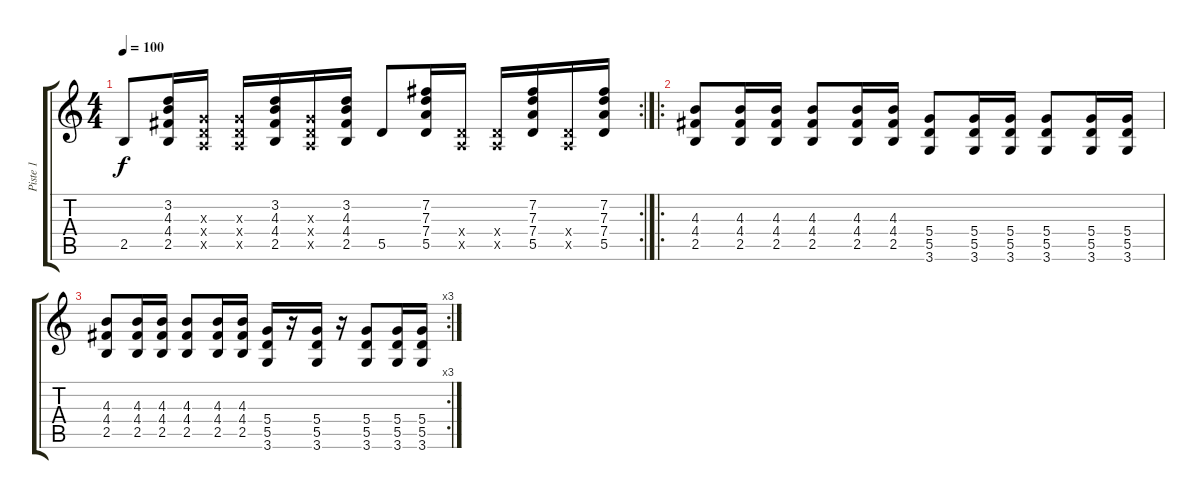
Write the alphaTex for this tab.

\track ("Piste 1" "Piste 1") {instrument electricguitarclean}
\staff {score tabs}
\tuning (E4 B3 G3 D3 A2 E2) {hide}
\rc 2
\ts (4 4)
\tempo 100
\clef g2
\ks c
2.5.8{dy f} (3.2 4.3 4.4 2.5).16 (0.3{x} 0.4{x} 0.5{x}).16 (0.3{x} 0.4{x} 0.5{x}).16 (3.2 4.3 4.4 2.5).16 (0.3{x} 0.4{x} 0.5{x}).16 (3.2 4.3 4.4 2.5).16 5.5.8 (7.2 7.3 7.4 5.5).16 (0.4{x} 0.5{x}).16 (0.4{x} 0.5{x}).16 (7.2 7.3 7.4 5.5).16 (0.4{x} 0.5{x}).16 (7.2 7.3 7.4 5.5).16 |
\ro
(4.3 4.4 2.5).8{instrument distortionguitar} (4.3 4.4 2.5).16 (4.3 4.4 2.5).16 (4.3 4.4 2.5).8 (4.3 4.4 2.5).16 (4.3 4.4 2.5).16 (5.4 5.5 3.6).8 (5.4 5.5 3.6).16 (5.4 5.5 3.6).16 (5.4 5.5 3.6).8 (5.4 5.5 3.6).16 (5.4 5.5 3.6).16 |
\rc 3
(4.3 4.4 2.5).8{instrument distortionguitar} (4.3 4.4 2.5).16 (4.3 4.4 2.5).16 (4.3 4.4 2.5).8 (4.3 4.4 2.5).16 (4.3 4.4 2.5).16 (5.4 5.5 3.6).16 r.16 (5.4 5.5 3.6).16 r.16 (5.4 5.5 3.6).8 (5.4 5.5 3.6).16 (5.4 5.5 3.6).16
